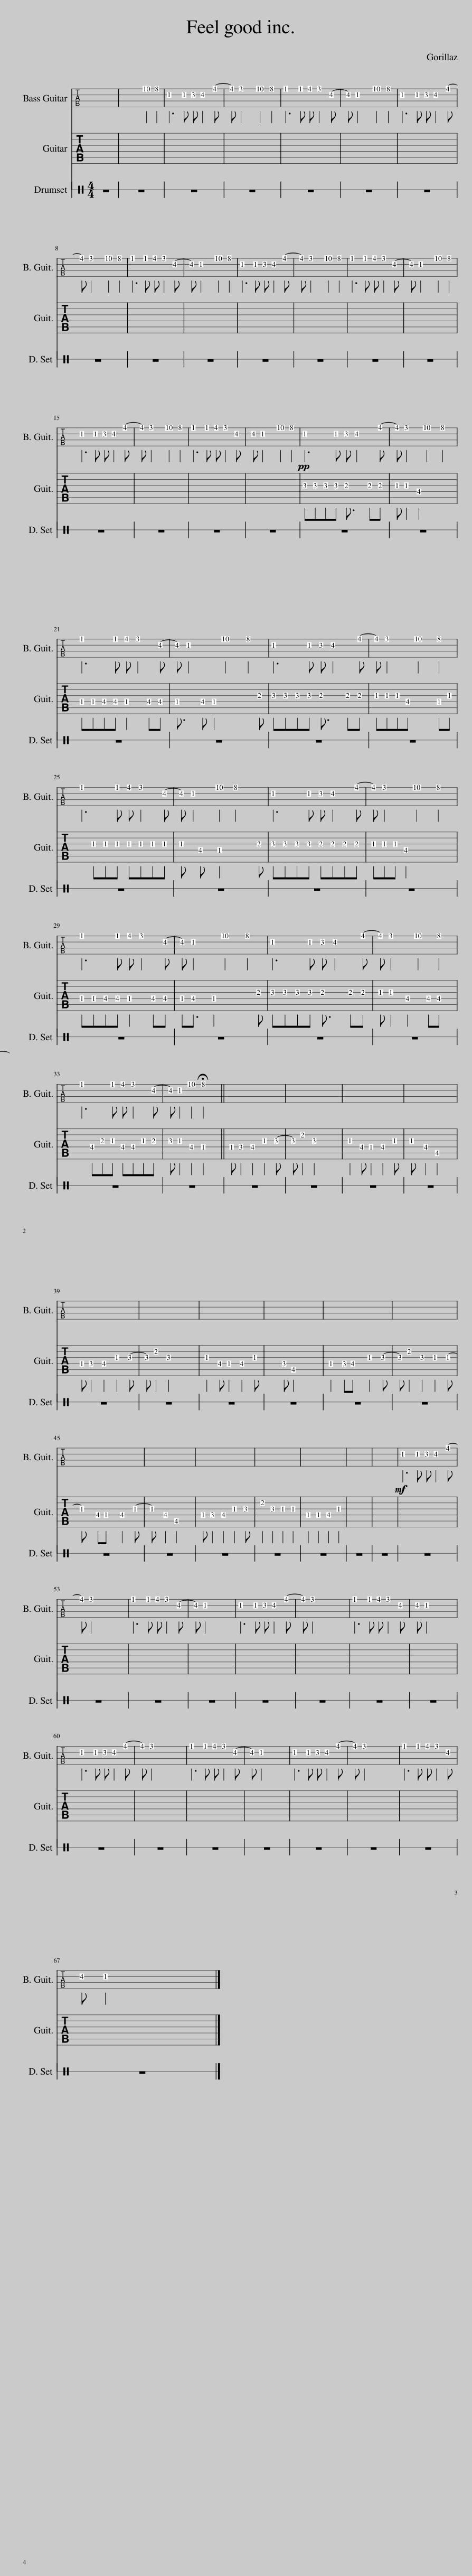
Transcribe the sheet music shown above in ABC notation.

X:1
%%score 1 2
L:1/8
M:4/4
I:linebreak $
K:C
V:1 tab transpose=-12 stafflines=4 strings=E2,A2,D3,G3
V:2 tab stafflines=6 strings=E2,A2,D3,G3,B3,E4
V:1
 x8 | x2 x2 !1!F,2 !1!_E,2 | !2!_E,,3 !2!E,, !2!F,, !2!^F,,2 !1!B,,- | !1!B,, !1!_B,,2 x !1!F,2 !1!_E,2 | !1!^G,,3 !1!G,, !1!B,, !1!_B,,2 !2!^F,,- | %5
 !2!F,, !2!_E,,2 x !1!F,2 !1!_E,2 | !2!_E,,3 !2!E,, !2!F,, !2!^F,,2 !1!B,,- |$ !1!B,, !1!_B,,2 x !1!F,2 !1!_E,2 | !1!^G,,3 !1!G,, !1!B,, !1!_B,,2 !2!^F,,- | !2!F,, !2!_E,,2 x !1!F,2 !1!_E,2 | %10
 !2!_E,,3 !2!E,, !2!F,, !2!^F,,2 !1!B,,- | !1!B,, !1!_B,,2 x !1!F,2 !1!_E,2 | !1!^G,,3 !1!G,, !1!B,, !1!_B,,2 !2!^F,,- | !2!F,, !2!_E,,2 x !1!F,2 !1!_E,2 |$ !2!_E,,3 !2!E,, !2!F,, !2!^F,,2 !1!B,,- | %15
 !1!B,, !1!_B,,2 x !1!F,2 !1!_E,2 | !1!^G,,3 !1!G,, !1!B,, !1!_B,,2 !2!^F,, | !2!^F,, !2!_E,,2 x !1!F,2 !1!_E,2 |!pp! !2!_E,,3 !2!E,, !2!F,, !2!^F,,2 !1!B,,- | !1!B,, !1!_B,,2 x !1!F,2 !1!_E,2 |$ %20
 !1!^G,,3 !1!G,, !1!B,, !1!_B,,2 !2!^F,,- | !2!F,, !2!_E,,2 x !1!F,2 !1!_E,2 | !2!_E,,3 !2!E,, !2!F,, !2!^F,,2 !1!B,,- | !1!B,, !1!_B,,2 x !1!F,2 !1!_E,2 |$ !1!^G,,3 !1!G,, !1!B,, !1!_B,,2 !2!^F,,- | %25
 !2!F,, !2!_E,,2 !1!F,2 !1!_E,2 x | !2!_E,,3 !2!E,, !2!F,, !2!^F,,2 !1!B,,- | !1!B,, !1!_B,,2 x !1!F,2 !1!_E,2 |$ !1!^G,,3 !1!G,, !1!B,, !1!_B,,2 !2!^F,,- | !2!F,, !2!_E,,2 x !1!F,2 !1!_E,2 | %30
 !2!_E,,3 !2!E,, !2!F,, !2!^F,,2 !1!B,,- | !1!B,, !1!_B,,2 x !1!F,2 !1!_E,2 |$ !1!^G,,3 !1!G,, !1!B,, !1!_B,,2 !2!^F,,- | !2!F,, !2!_E,,2 !1!F,2 !fermata!!1!_E,2 x || x8 | %35
 x8 | x8 | x8 |$ x8 | x8 | %40
 x8 | x8 | x8 | x8 |$ x8 | %45
 x8 | x8 | x8 | x8 | x8 | %50
 x8 |!mf! !2!_E,,3 !2!E,, !2!F,, !2!^F,,2 !1!B,,- |$ !1!B,, !1!_B,,2 x x2 x2 | !1!^G,,3 !1!G,, !1!B,, !1!_B,,2 !2!^F,,- | !2!F,, !2!_E,,2 x x4 | %55
 !2!_E,,3 !2!E,, !2!F,, !2!^F,,2 !1!B,,- | !1!B,, !1!_B,,2 x x2 x2 | !1!^G,,3 !1!G,, !1!B,, !1!_B,,2 !2!^F,, | !2!^F,, !2!_E,,2 x x4 |$ !2!_E,,3 !2!E,, !2!F,, !2!^F,,2 !1!B,,- | %60
 !1!B,, !1!_B,,2 x x2 x2 | !1!^G,,3 !1!G,, !1!B,, !1!_B,,2 !2!^F,,- | !2!F,, !2!_E,,2 x x4 | !2!_E,,3 !2!E,, !2!F,, !2!^F,,2 !1!B,,- | !1!B,, !1!_B,,2 x x2 x2 | %65
 !1!^G,,3 !1!G,, !1!B,, !1!_B,,2 !2!^F,, |$ !2!^F,, !2!_E,,2 x x4 |] %67
V:2
 x8 | x8 | x8 | x8 | x8 | %5
 x8 | x8 |$ x8 | x8 | x8 | %10
 x8 | x8 | x8 | x8 |$ x8 | %15
 x8 | x8 | x x2 x x4 | !3!_B,!3!B,!3!B,!3!B, !3!A,3/2 x/ !3!A,!3!A, | !3!^G, !3!G,2 !4!^F,2 x x x |$ %20
 !4!_E,!4!E,!4!^F,!4!F, !4!E,2 !4!F,!4!F, | !4!_E,3/2 x/ !4!^F, !4!E,2 x x !3!A, | !3!_B,!3!B,!3!B,!3!B, !3!A,3/2 x/ !3!A,!3!A, | !3!^G,!3!G,!3!G,!4!^F, x x !4!_E,!3!G, |$ x !3!^G,!3!G,!3!G, !3!G,!3!G,!3!G,!3!G, | %25
 !3!^G, x/ !4!^F, x/ !4!_E,2 x x !3!A, | !3!_B,!3!B,!3!B,!3!B, !3!A,!3!A,!3!A,!3!A, | !3!^G,!3!G,!3!G, !4!^F,2 x2 x |$ !4!_E,!4!E,!4!^F,!4!F, !4!E,2 !4!F,!4!F, | !4!_E,!4!^F,3/2 x/ !4!E,2 x x !3!A, | %30
 !3!_B,!3!B,!3!B,!3!B, !3!A,3/2 x/ !3!A,!3!A, | !3!^G, !3!G,2 !4!^F,2 !4!F,!4!F, x |$ x !4!^F,!3!A,!3!^G, !4!F,!4!F,!3!G,!3!A, | !3!_B, !3!^G,2 !4!^F,2 !4!_E,2 x || !4!_E, !4!F,2 !4!^F,2 !3!^G,2 !3!_B,- | %35
 !3!B, !2!^C2 !3!_B,2 x x2 | !3!^G,2 !4!^F, !4!_E,2 !4!F,2 !3!G,- | !3!G, x !4!^F,2 !5!^C,2 x2 |$ !4!_E, !4!F,2 !4!^F,2 !3!^G,2 !3!_B,- | !3!B, !2!^C2 !3!_B,2 x x2 | %40
 !3!^G,2 !4!^F, !4!_E,2 !4!F,2 !3!G, | x2 !4!F, !5!^C,2 x x2 | !4!_E,2 !4!F,!4!^F, x !3!^G,2 !3!_B,- | !3!B, !2!^C2 !3!_B,2 !3!^G,2 !3!G,- |$ !3!G, x !4!^F,!4!_E, x !4!F,2 !3!^G,- | %45
 !3!G, x !4!^F,2 !5!^C,2 x2 | !4!_E, !4!F,2 !4!^F,2 !3!^G,2 !3!_B, | !2!^C2 !3!_B,2 !3!^G,2 !3!G,2 | !4!_E,2 !4!E,2 !4!^F,2 !3!^G,2 | x8 | %50
 x8 | x8 |$ x8 | x8 | x8 | %55
 x8 | x8 | x8 | x8 |$ x8 | %60
 x8 | x8 | x8 | x8 | x8 | %65
 x8 |$ x8 |] %67
